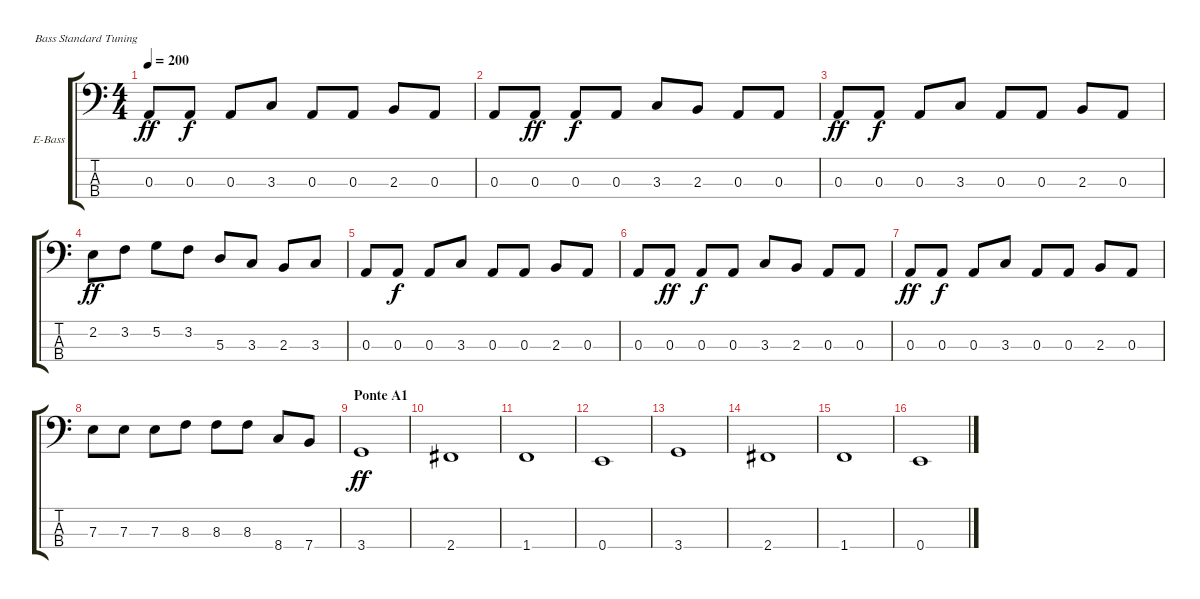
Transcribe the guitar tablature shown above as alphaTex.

\defaultSystemsLayout 4
\bracketExtendMode groupsimilarinstruments
\firstSystemTrackNameOrientation horizontal
\otherSystemsTrackNameOrientation horizontal
\track ("Bass" "E-Bass") {instrument electricbassfinger}
\staff {score tabs}
\tuning (G2 D2 A1 E1)
\ts (4 4)
\tempo 200
\clef f4
\ks c
0.3.8{dy ff} 0.3.8{dy f} 0.3.8 3.3.8 0.3.8 0.3.8 2.3.8 0.3.8 |
0.3.8 0.3.8{dy ff} 0.3.8{dy f} 0.3.8 3.3.8 2.3.8 0.3.8 0.3.8 |
0.3.8{dy ff} 0.3.8{dy f} 0.3.8 3.3.8 0.3.8 0.3.8 2.3.8 0.3.8 |
2.2.8{dy ff} 3.2.8 5.2.8 3.2.8 5.3.8 3.3.8 2.3.8 3.3.8 |
0.3.8 0.3.8{dy f} 0.3.8 3.3.8 0.3.8 0.3.8 2.3.8 0.3.8 |
0.3.8 0.3.8{dy ff} 0.3.8{dy f} 0.3.8 3.3.8 2.3.8 0.3.8 0.3.8 |
0.3.8{dy ff} 0.3.8{dy f} 0.3.8 3.3.8 0.3.8 0.3.8 2.3.8 0.3.8 |
7.3.8 7.3.8 7.3.8 8.3.8 8.3.8 8.3.8 8.4.8 7.4.8 |
\section ("" "Ponte A1")
3.4.1{dy ff} |
2.4.1 |
1.4.1 |
0.4.1 |
3.4.1 |
2.4.1 |
1.4.1 |
0.4.1
